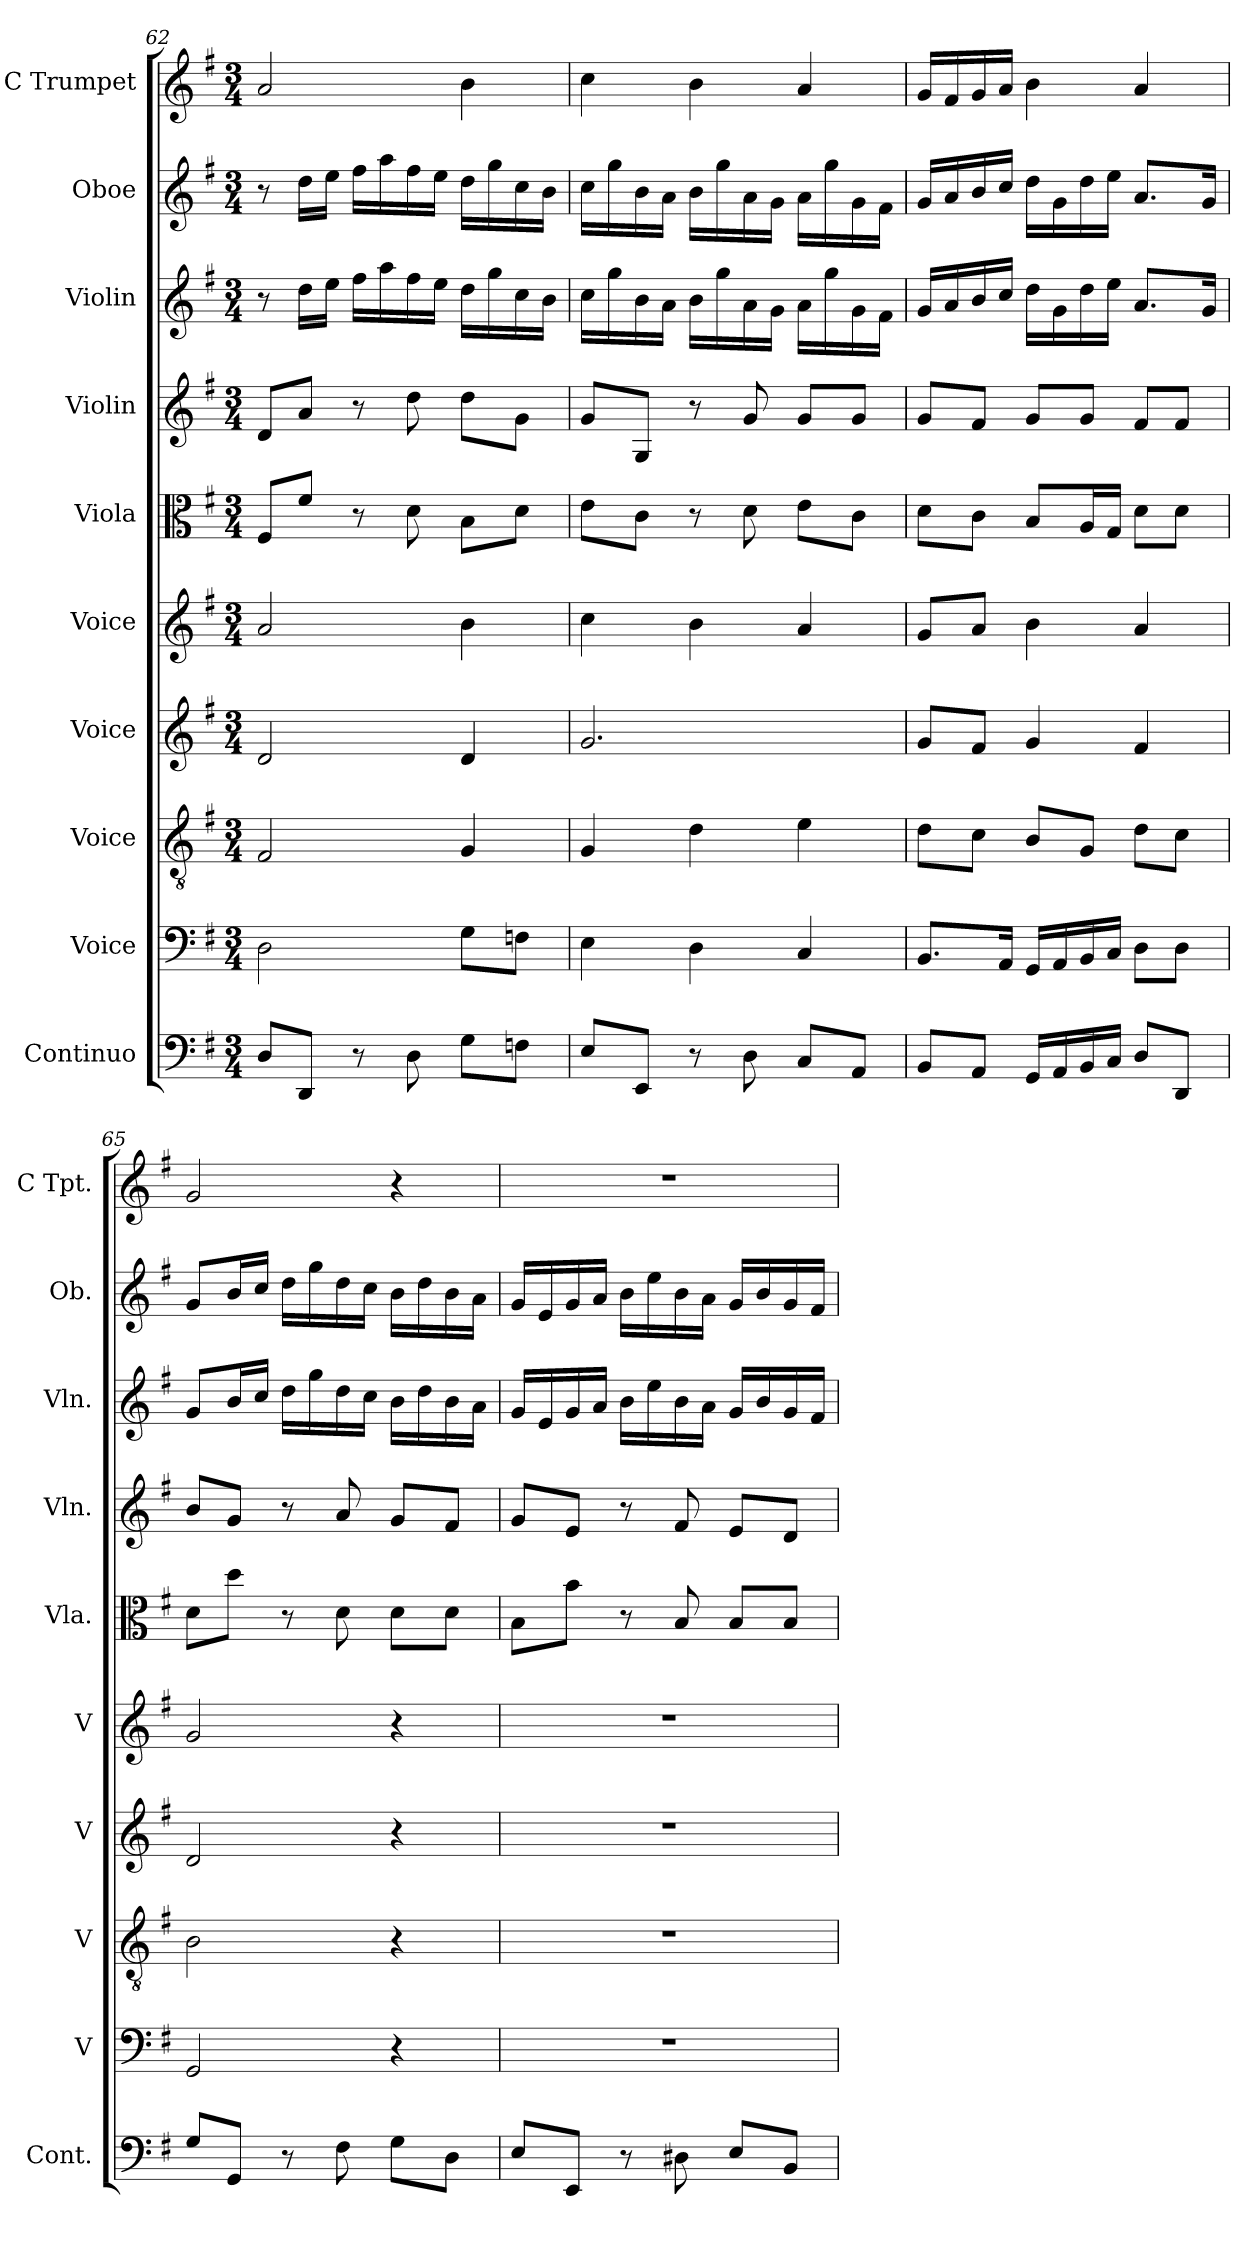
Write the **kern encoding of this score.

**kern	**kern	**kern	**kern	**kern	**kern	**kern	**kern	**kern	**kern
*part10	*part9	*part8	*part7	*part6	*part5	*part4	*part3	*part2	*part1
*staff10	*staff9	*staff8	*staff7	*staff6	*staff5	*staff4	*staff3	*staff2	*staff1
*I"Continuo	*I"Voice	*I"Voice	*I"Voice	*I"Voice	*I"Viola	*I"Violin	*I"Violin	*I"Oboe	*I"C Trumpet
*I'Cont.	*I'V	*I'V	*I'V	*I'V	*I'Vla.	*I'Vln.	*I'Vln.	*I'Ob.	*I'C Tpt.
*clefF4	*clefF4	*clefGv2	*clefG2	*clefG2	*clefC3	*clefG2	*clefG2	*clefG2	*clefG2
*k[f#]	*k[f#]	*k[f#]	*k[f#]	*k[f#]	*k[f#]	*k[f#]	*k[f#]	*k[f#]	*k[f#]
*M3/4	*M3/4	*M3/4	*M3/4	*M3/4	*M3/4	*M3/4	*M3/4	*M3/4	*M3/4
=62	=62	=62	=62	=62	=62	=62	=62	=62	=62
8DL	2D	2F#	2d	2a	8F#L	8dL	8r	8r	2a
8DDJ	.	.	.	.	8f#J	8aJ	16ddLL	16ddLL	.
.	.	.	.	.	.	.	16eeJJ	16eeJJ	.
8r	.	.	.	.	8r	8r	16ff#LL	16ff#LL	.
.	.	.	.	.	.	.	16aa	16aa	.
8D	.	.	.	.	8d	8dd	16ff#	16ff#	.
.	.	.	.	.	.	.	16eeJJ	16eeJJ	.
8GL	8GL	4G	4d	4b	8BL	8ddL	16ddLL	16ddLL	4b
.	.	.	.	.	.	.	16gg	16gg	.
8FnJ	8FnJ	.	.	.	8dJ	8gJ	16cc	16cc	.
.	.	.	.	.	.	.	16bJJ	16bJJ	.
=63	=63	=63	=63	=63	=63	=63	=63	=63	=63
8EL	4E	4G	2.g	4cc	8eL	8gL	16ccLL	16ccLL	4cc
.	.	.	.	.	.	.	16gg	16gg	.
8EEJ	.	.	.	.	8cJ	8GJ	16b	16b	.
.	.	.	.	.	.	.	16aJJ	16aJJ	.
8r	4D	4d	.	4b	8r	8r	16bLL	16bLL	4b
.	.	.	.	.	.	.	16gg	16gg	.
8D	.	.	.	.	8d	8g	16a	16a	.
.	.	.	.	.	.	.	16gJJ	16gJJ	.
8CL	4C	4e	.	4a	8eL	8gL	16aLL	16aLL	4a
.	.	.	.	.	.	.	16gg	16gg	.
8AAJ	.	.	.	.	8cJ	8gJ	16g	16g	.
.	.	.	.	.	.	.	16f#JJ	16f#JJ	.
=64	=64	=64	=64	=64	=64	=64	=64	=64	=64
8BBL	8.BBL	8dL	8gL	8gL	8dL	8gL	16gLL	16gLL	16gLL
.	.	.	.	.	.	.	16a	16a	16f#
8AAJ	.	8cJ	8f#J	8aJ	8cJ	8f#J	16b	16b	16g
.	16AAJk	.	.	.	.	.	16ccJJ	16ccJJ	16aJJ
16GGLL	16GGLL	8BL	4g	4b	8BL	8gL	16ddLL	16ddLL	4b
16AA	16AA	.	.	.	.	.	16g	16g	.
16BB	16BB	8GJ	.	.	16AL	8gJ	16dd	16dd	.
16CJJ	16CJJ	.	.	.	16GJJ	.	16eeJJ	16eeJJ	.
8DL	8DL	8dL	4f#	4a	8dL	8f#L	8.aL	8.aL	4a
8DDJ	8DJ	8cJ	.	.	8dJ	8f#J	.	.	.
.	.	.	.	.	.	.	16gJk	16gJk	.
=65	=65	=65	=65	=65	=65	=65	=65	=65	=65
8GL	2GG	2B	2d	2g	8dL	8bL	8gL	8gL	2g
8GGJ	.	.	.	.	8ddJ	8gJ	16bL	16bL	.
.	.	.	.	.	.	.	16ccJJ	16ccJJ	.
8r	.	.	.	.	8r	8r	16ddLL	16ddLL	.
.	.	.	.	.	.	.	16gg	16gg	.
8F#	.	.	.	.	8d	8a	16dd	16dd	.
.	.	.	.	.	.	.	16ccJJ	16ccJJ	.
8GL	4r	4r	4r	4r	8dL	8gL	16bLL	16bLL	4r
.	.	.	.	.	.	.	16dd	16dd	.
8DJ	.	.	.	.	8dJ	8f#J	16b	16b	.
.	.	.	.	.	.	.	16aJJ	16aJJ	.
=66	=66	=66	=66	=66	=66	=66	=66	=66	=66
8EL	2.r	2.r	2.r	2.r	8BL	8gL	16gLL	16gLL	2.r
.	.	.	.	.	.	.	16e	16e	.
8EEJ	.	.	.	.	8bJ	8eJ	16g	16g	.
.	.	.	.	.	.	.	16aJJ	16aJJ	.
8r	.	.	.	.	8r	8r	16bLL	16bLL	.
.	.	.	.	.	.	.	16ee	16ee	.
8D#X	.	.	.	.	8B	8f#	16b	16b	.
.	.	.	.	.	.	.	16aJJ	16aJJ	.
8EL	.	.	.	.	8BL	8eL	16gLL	16gLL	.
.	.	.	.	.	.	.	16b	16b	.
8BBJ	.	.	.	.	8BJ	8dJ	16g	16g	.
.	.	.	.	.	.	.	16f#JJ	16f#JJ	.
=	=	=	=	=	=	=	=	=	=
*-	*-	*-	*-	*-	*-	*-	*-	*-	*-
